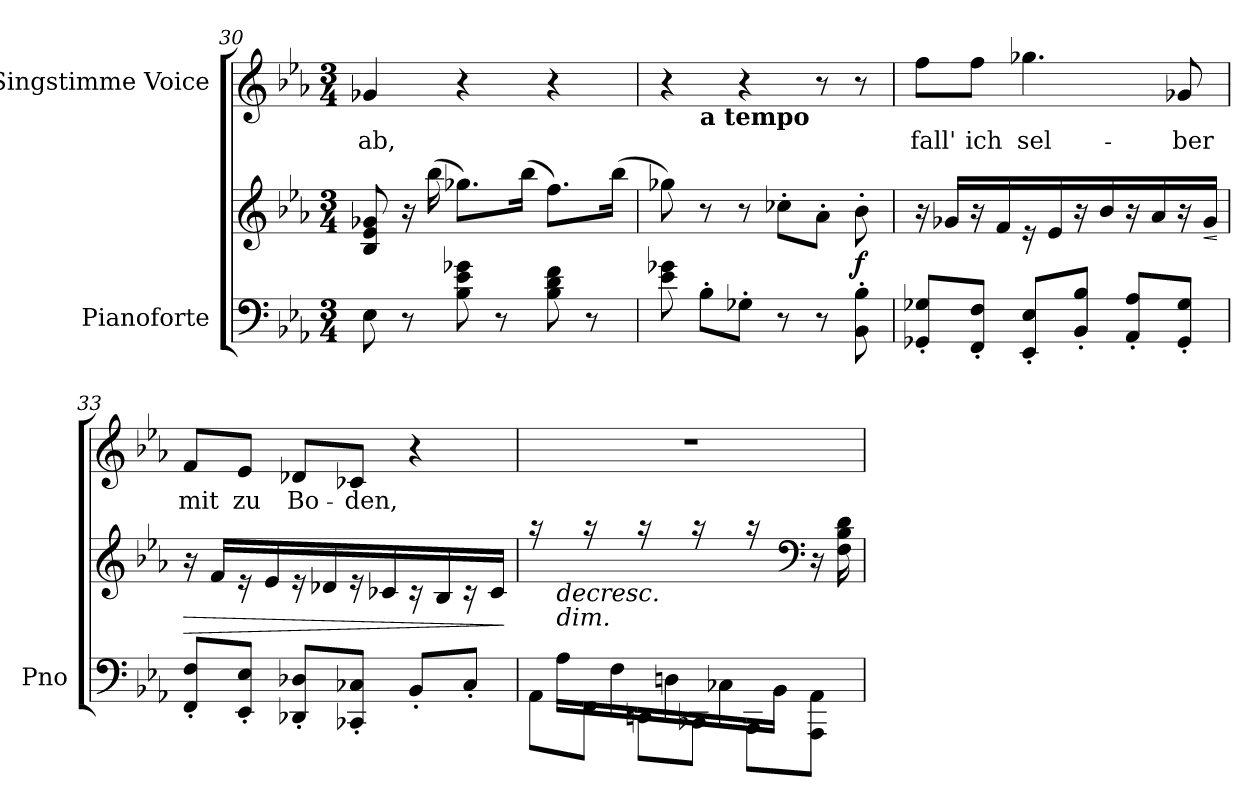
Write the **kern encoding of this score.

**kern	**kern	**dynam	**kern	**text
*part2	*part2	*part2	*part1	*part1
*staff3	*staff2	*staff2/3	*staff1	*staff1
*I"Pianoforte	*	*	*I"Singstimme Voice	*
*I'Pno	*	*	*	*
*clefF4	*clefG2	*	*clefG2	*
*k[b-e-a-]	*k[b-e-a-]	*	*k[b-e-a-]	*
*M3/4	*M3/4	*	*M3/4	*
=30	=30	=30	=30	=30
!	!	!	!	!LO:LY:b
8E-\	8B-/ 8e-/ 8g-X/	.	4g-X/	ab,
8r	16r	.	.	.
.	(>16bb-\	.	.	.
8B-\ 8e-\ 8g-X\	8.gg-X\L)	.	4r	.
8r	.	.	.	.
.	(>16bb-\Jk	.	.	.
8B-\ 8d\ 8f\	8.ff\L)	.	4r	.
8r	.	.	.	.
.	(>16bb-\Jk	.	.	.
=31	=31	=31	=31	=31
*	*	*	*MM60	*
!	!	!	!LO:TX:B:t=a tempo	!
*	*	*	*^	*
8e-\ 8g-X\	8gg-X\)	.	4r	8ryy	.
!	!	!	!	!LO:TX:b:B:t=a tempo	!
8B-'\L	8r	.	.	2ryy	.
8G-X'\J	8r	.	4r	.	.
8r	8cc-X'\L	.	.	.	.
8r	8a-'\J	.	8r	.	.
!	!	!LO:DY:a=2	!	!	!
8BB-\' 8B-\'	8b-'\	f	8r	8ryy	.
!!LO:LB:g=z
=32	=32	=32	=32	=32	=32
!	!	!	!	!	!LO:LY:b
*	*	*	*v	*v	*
8GG-X/' 8G-X/'L	16r	.	8ff\L	fall'
.	16g-X/LL	.	.	.
!	!	!	!	!LO:LY:b
8FF/' 8F/'J	16r	.	8ff\J	ich
.	16f/	.	.	.
!	!	!	!	!LO:LY:b
8EE-/' 8E-/'L	16r	.	4.gg-X\	sel-
.	16e-/	.	.	.
8BB-/' 8B-/'J	16r	.	.	.
.	16b-/	.	.	.
8AA-/' 8A-/'L	16r	.	.	.
.	16a-/	.	.	.
!	!	!	!	!LO:LY:b
8GG-/' 8G-/'J	16r	.	8g-X/	-ber
!	!	!LO:HP:b	!	!
.	16g-/JJ	<	.	.
.	.	[	.	.
=33	=33	=33	=33	=33
!	!	!LO:HP:b	!	!LO:LY:b
8FF/' 8F/'L	16r	>	8f/L	mit
.	16f/LL	.	.	.
!	!	!	!	!LO:LY:b
8EE-/' 8E-/'J	16r	.	8e-/J	zu
.	16e-/	.	.	.
!	!	!	!	!LO:LY:b
8DD-X/' 8D-X/'L	16r	.	8d-X/L	Bo-
.	16d-X/	.	.	.
!	!	!	!	!LO:LY:b
8CC-X/' 8C-X/'J	16r	.	8c-X/J	-den,
.	16c-X/	.	.	.
8BB-'/L	16r	.	4r	.
.	16B-/	.	.	.
8C-'/J	16r	.	.	.
.	16c-/JJ	.	.	.
.	.	]	.	.
=34	=34	=34	=34	=34
*^	*	*	*	*
16ryy	8AA-\L	16raa	.	2.r	.
!	!	!LO:TX:b:i:t=decresc.	!	!	!
!	!	!LO:TX:b:i:t=dim.	!	!	!
16A-\LL	.	16ryy	.	.	.
16ryy	8FF\J	16raa	.	.	.
16F\	.	16ryy	.	.	.
16ryy	8DDn\L	16raa	.	.	.
16Dn\	.	16ryy	.	.	.
16ryy	8CC-X\J	16raa	.	.	.
16C-X\	.	16ryy	.	.	.
16ryy	8BBB-\L	16raa	.	.	.
16BB-\JJ	.	16ryy	.	.	.
*	*	*clefF4	*	*	*
8ryy	8AAA-\ 8AA-\J	16r	.	.	.
.	.	16F\ 16B-\ 16d\	.	.	.
*v	*v	*	*	*	*
=	=	=	=	=
*-	*-	*-	*-	*-
